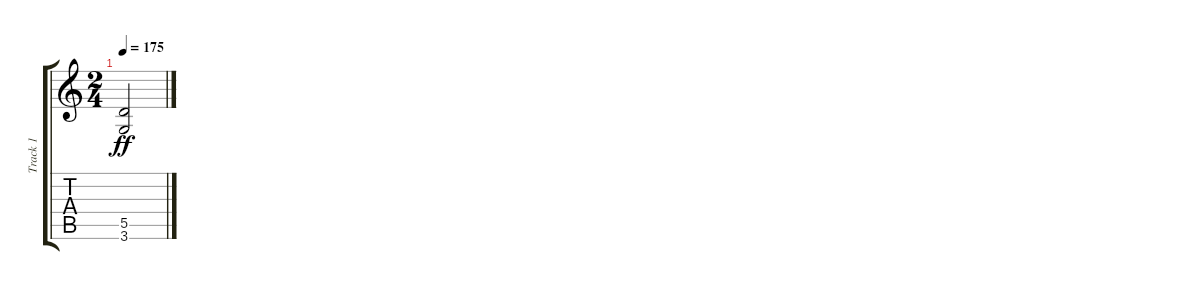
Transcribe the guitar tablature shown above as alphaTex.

\track ("Track 1" "Track 1") {instrument acousticguitarsteel}
\staff {score tabs}
\tuning (E4 B3 G3 D3 A2 E2) {hide}
\ts (2 4)
\tempo 175
\clef g2
\ks c
(5.5{t} 3.6).2{dy ff}
